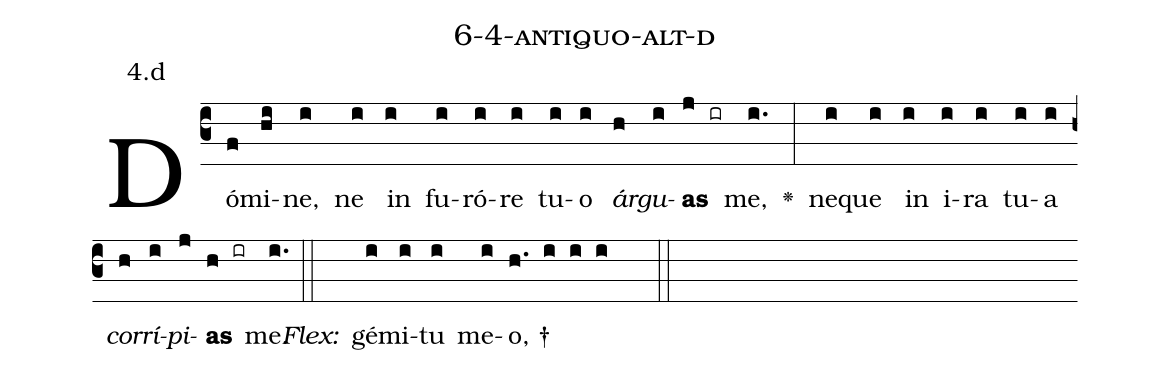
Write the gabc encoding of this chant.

name: 6-4-antiquo-alt-d;
annotation: 4.d;
%%
(c3)Dó(f)mi(hi)ne,(i) ne(i) in(i) fu(i)ró(i)re(i) tu(i)o(i) <i>ár</i>(h)<i>gu</i>(i)<b>as</b>(j ir) me,(i.) <v>\greheightstar</v>(:) ne(i)que(i) in(i) i(i)ra(i) tu(i)a(i) <i>cor</i>(h)<i>rí</i>(i)<i>pi</i>(j)<b>as</b>(h ir) me.(i.) (::)
<i>Flex:</i>()  gé(i)mi(i)tu(i) me(i)o, †(h. i i i  ::)

%E(i) u(h) o(i) u(j) a(h) e.(i.) (::)
